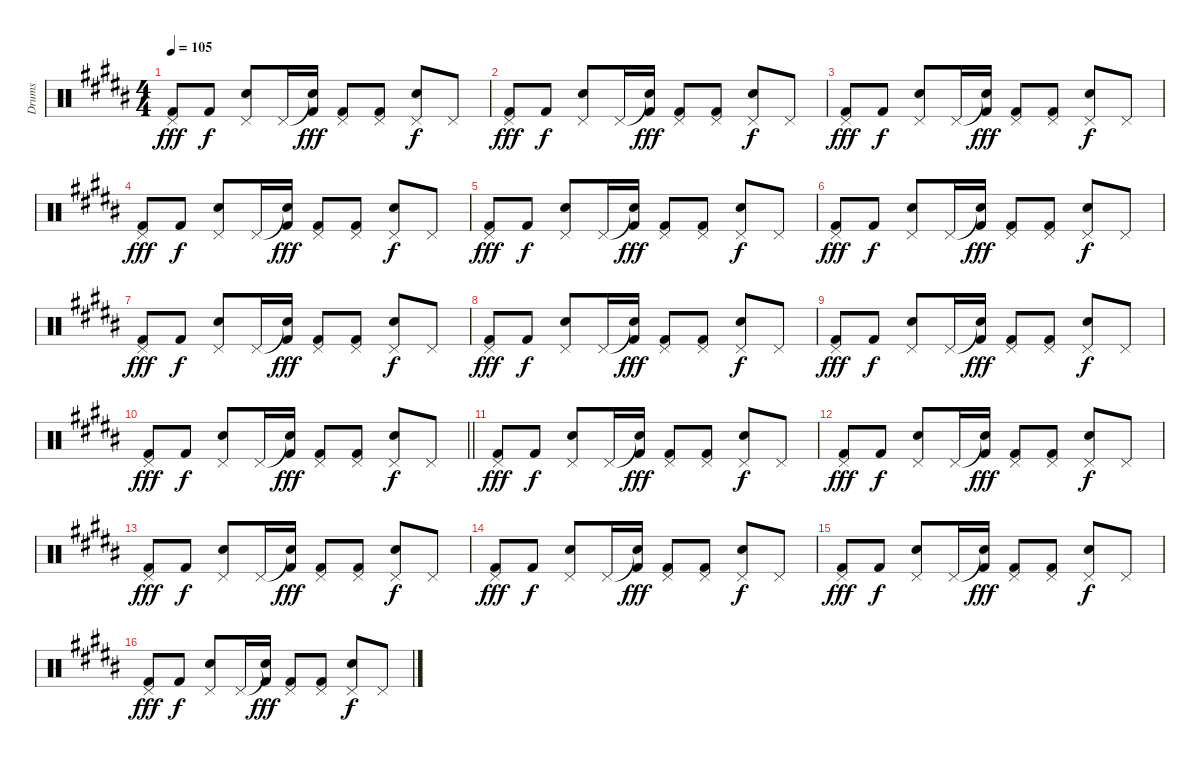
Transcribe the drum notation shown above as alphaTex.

\track ("Drums" "Drums") {instrument percussion}
\staff {score}
\articulation defaults
\ts (4 4)
\tempo 105
\clef neutral
\ks b
("Pedal Hi-Hat (hit)" "Kick (hit) 2").8{dy fff} "Kick (hit) 2".8{dy f} ("Pedal Hi-Hat (hit)" "Snare (hit) 2").8 "Pedal Hi-Hat (hit)".16 ("Snare (hit)"{t} "Kick (hit) 2").16{dy fff} ("Pedal Hi-Hat (hit)" "Kick (hit) 2").8 ("Pedal Hi-Hat (hit)" "Kick (hit) 2").8 ("Pedal Hi-Hat (hit)" "Snare (hit) 2").8{dy f} "Pedal Hi-Hat (hit)".8 |
("Pedal Hi-Hat (hit)" "Kick (hit) 2").8{dy fff} "Kick (hit) 2".8{dy f} ("Pedal Hi-Hat (hit)" "Snare (hit) 2").8 "Pedal Hi-Hat (hit)".16 ("Snare (hit)"{t} "Kick (hit) 2").16{dy fff} ("Pedal Hi-Hat (hit)" "Kick (hit) 2").8 ("Pedal Hi-Hat (hit)" "Kick (hit) 2").8 ("Pedal Hi-Hat (hit)" "Snare (hit) 2").8{dy f} "Pedal Hi-Hat (hit)".8 |
("Pedal Hi-Hat (hit)" "Kick (hit) 2").8{dy fff} "Kick (hit) 2".8{dy f} ("Pedal Hi-Hat (hit)" "Snare (hit) 2").8 "Pedal Hi-Hat (hit)".16 ("Snare (hit)"{t} "Kick (hit) 2").16{dy fff} ("Pedal Hi-Hat (hit)" "Kick (hit) 2").8 ("Pedal Hi-Hat (hit)" "Kick (hit) 2").8 ("Pedal Hi-Hat (hit)" "Snare (hit) 2").8{dy f} "Pedal Hi-Hat (hit)".8 |
("Pedal Hi-Hat (hit)" "Kick (hit) 2").8{dy fff} "Kick (hit) 2".8{dy f} ("Pedal Hi-Hat (hit)" "Snare (hit) 2").8 "Pedal Hi-Hat (hit)".16 ("Snare (hit)"{t} "Kick (hit) 2").16{dy fff} ("Pedal Hi-Hat (hit)" "Kick (hit) 2").8 ("Pedal Hi-Hat (hit)" "Kick (hit) 2").8 ("Pedal Hi-Hat (hit)" "Snare (hit) 2").8{dy f} "Pedal Hi-Hat (hit)".8 |
("Pedal Hi-Hat (hit)" "Kick (hit) 2").8{dy fff} "Kick (hit) 2".8{dy f} ("Pedal Hi-Hat (hit)" "Snare (hit) 2").8 "Pedal Hi-Hat (hit)".16 ("Snare (hit)"{t} "Kick (hit) 2").16{dy fff} ("Pedal Hi-Hat (hit)" "Kick (hit) 2").8 ("Pedal Hi-Hat (hit)" "Kick (hit) 2").8 ("Pedal Hi-Hat (hit)" "Snare (hit) 2").8{dy f} "Pedal Hi-Hat (hit)".8 |
("Pedal Hi-Hat (hit)" "Kick (hit) 2").8{dy fff} "Kick (hit) 2".8{dy f} ("Pedal Hi-Hat (hit)" "Snare (hit) 2").8 "Pedal Hi-Hat (hit)".16 ("Snare (hit)"{t} "Kick (hit) 2").16{dy fff} ("Pedal Hi-Hat (hit)" "Kick (hit) 2").8 ("Pedal Hi-Hat (hit)" "Kick (hit) 2").8 ("Pedal Hi-Hat (hit)" "Snare (hit) 2").8{dy f} "Pedal Hi-Hat (hit)".8 |
("Pedal Hi-Hat (hit)" "Kick (hit) 2").8{dy fff} "Kick (hit) 2".8{dy f} ("Pedal Hi-Hat (hit)" "Snare (hit) 2").8 "Pedal Hi-Hat (hit)".16 ("Snare (hit)"{t} "Kick (hit) 2").16{dy fff} ("Pedal Hi-Hat (hit)" "Kick (hit) 2").8 ("Pedal Hi-Hat (hit)" "Kick (hit) 2").8 ("Pedal Hi-Hat (hit)" "Snare (hit) 2").8{dy f} "Pedal Hi-Hat (hit)".8 |
("Pedal Hi-Hat (hit)" "Kick (hit) 2").8{dy fff} "Kick (hit) 2".8{dy f} ("Pedal Hi-Hat (hit)" "Snare (hit) 2").8 "Pedal Hi-Hat (hit)".16 ("Snare (hit)"{t} "Kick (hit) 2").16{dy fff} ("Pedal Hi-Hat (hit)" "Kick (hit) 2").8 ("Pedal Hi-Hat (hit)" "Kick (hit) 2").8 ("Pedal Hi-Hat (hit)" "Snare (hit) 2").8{dy f} "Pedal Hi-Hat (hit)".8 |
("Pedal Hi-Hat (hit)" "Kick (hit) 2").8{dy fff} "Kick (hit) 2".8{dy f} ("Pedal Hi-Hat (hit)" "Snare (hit) 2").8 "Pedal Hi-Hat (hit)".16 ("Snare (hit)"{t} "Kick (hit) 2").16{dy fff} ("Pedal Hi-Hat (hit)" "Kick (hit) 2").8 ("Pedal Hi-Hat (hit)" "Kick (hit) 2").8 ("Pedal Hi-Hat (hit)" "Snare (hit) 2").8{dy f} "Pedal Hi-Hat (hit)".8 |
\barLineRight lightlight
("Pedal Hi-Hat (hit)" "Kick (hit) 2").8{dy fff} "Kick (hit) 2".8{dy f} ("Pedal Hi-Hat (hit)" "Snare (hit) 2").8 "Pedal Hi-Hat (hit)".16 ("Snare (hit)"{t} "Kick (hit) 2").16{dy fff} ("Pedal Hi-Hat (hit)" "Kick (hit) 2").8 ("Pedal Hi-Hat (hit)" "Kick (hit) 2").8 ("Pedal Hi-Hat (hit)" "Snare (hit) 2").8{dy f} "Pedal Hi-Hat (hit)".8 |
("Pedal Hi-Hat (hit)" "Kick (hit) 2").8{dy fff} "Kick (hit) 2".8{dy f} ("Pedal Hi-Hat (hit)" "Snare (hit) 2").8 "Pedal Hi-Hat (hit)".16 ("Snare (hit)"{t} "Kick (hit) 2").16{dy fff} ("Pedal Hi-Hat (hit)" "Kick (hit) 2").8 ("Pedal Hi-Hat (hit)" "Kick (hit) 2").8 ("Pedal Hi-Hat (hit)" "Snare (hit) 2").8{dy f} "Pedal Hi-Hat (hit)".8 |
("Pedal Hi-Hat (hit)" "Kick (hit) 2").8{dy fff} "Kick (hit) 2".8{dy f} ("Pedal Hi-Hat (hit)" "Snare (hit) 2").8 "Pedal Hi-Hat (hit)".16 ("Snare (hit)"{t} "Kick (hit) 2").16{dy fff} ("Pedal Hi-Hat (hit)" "Kick (hit) 2").8 ("Pedal Hi-Hat (hit)" "Kick (hit) 2").8 ("Pedal Hi-Hat (hit)" "Snare (hit) 2").8{dy f} "Pedal Hi-Hat (hit)".8 |
("Pedal Hi-Hat (hit)" "Kick (hit) 2").8{dy fff} "Kick (hit) 2".8{dy f} ("Pedal Hi-Hat (hit)" "Snare (hit) 2").8 "Pedal Hi-Hat (hit)".16 ("Snare (hit)"{t} "Kick (hit) 2").16{dy fff} ("Pedal Hi-Hat (hit)" "Kick (hit) 2").8 ("Pedal Hi-Hat (hit)" "Kick (hit) 2").8 ("Pedal Hi-Hat (hit)" "Snare (hit) 2").8{dy f} "Pedal Hi-Hat (hit)".8 |
("Pedal Hi-Hat (hit)" "Kick (hit) 2").8{dy fff} "Kick (hit) 2".8{dy f} ("Pedal Hi-Hat (hit)" "Snare (hit) 2").8 "Pedal Hi-Hat (hit)".16 ("Snare (hit)"{t} "Kick (hit) 2").16{dy fff} ("Pedal Hi-Hat (hit)" "Kick (hit) 2").8 ("Pedal Hi-Hat (hit)" "Kick (hit) 2").8 ("Pedal Hi-Hat (hit)" "Snare (hit) 2").8{dy f} "Pedal Hi-Hat (hit)".8 |
("Pedal Hi-Hat (hit)" "Kick (hit) 2").8{dy fff} "Kick (hit) 2".8{dy f} ("Pedal Hi-Hat (hit)" "Snare (hit) 2").8 "Pedal Hi-Hat (hit)".16 ("Snare (hit)"{t} "Kick (hit) 2").16{dy fff} ("Pedal Hi-Hat (hit)" "Kick (hit) 2").8 ("Pedal Hi-Hat (hit)" "Kick (hit) 2").8 ("Pedal Hi-Hat (hit)" "Snare (hit) 2").8{dy f} "Pedal Hi-Hat (hit)".8 |
("Pedal Hi-Hat (hit)" "Kick (hit) 2").8{dy fff} "Kick (hit) 2".8{dy f} ("Pedal Hi-Hat (hit)" "Snare (hit) 2").8 "Pedal Hi-Hat (hit)".16 ("Snare (hit)"{t} "Kick (hit) 2").16{dy fff} ("Pedal Hi-Hat (hit)" "Kick (hit) 2").8 ("Pedal Hi-Hat (hit)" "Kick (hit) 2").8 ("Pedal Hi-Hat (hit)" "Snare (hit) 2").8{dy f} "Pedal Hi-Hat (hit)".8
